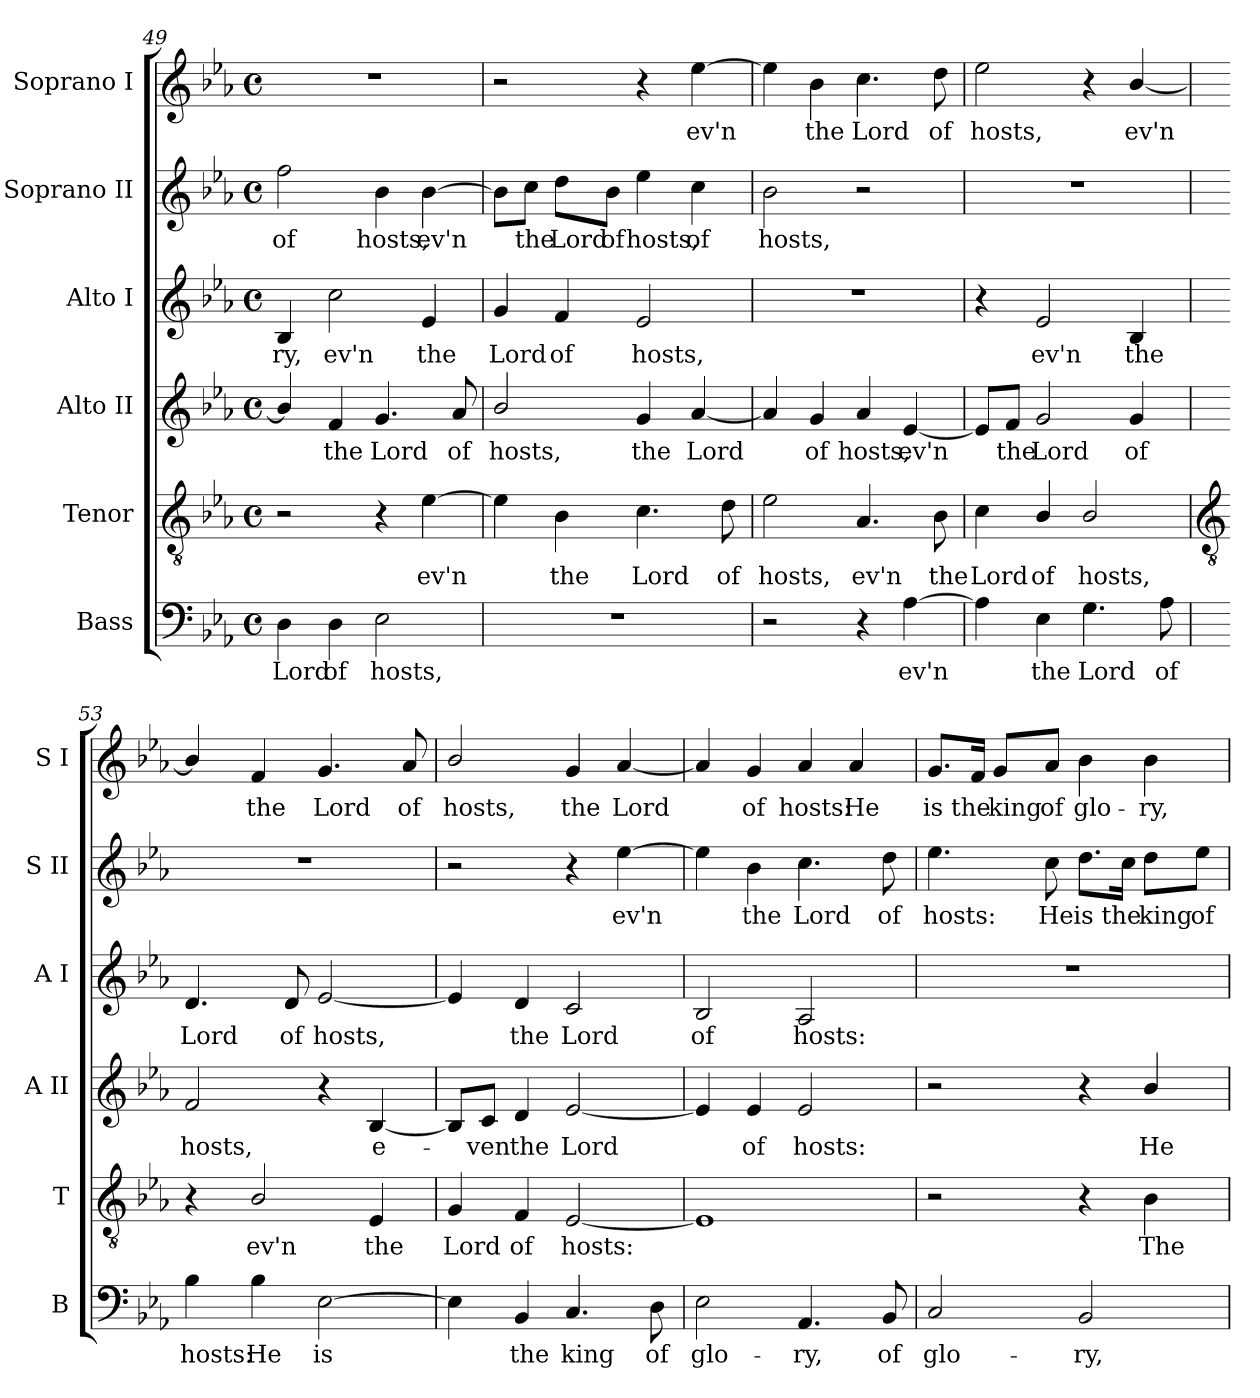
**kern	**text	**kern	**text	**kern	**text	**kern	**text	**kern	**text	**kern	**text
*part6	*part6	*part5	*part5	*part4	*part4	*part3	*part3	*part2	*part2	*part1	*part1
*staff6	*staff6	*staff5	*staff5	*staff4	*staff4	*staff3	*staff3	*staff2	*staff2	*staff1	*staff1
*I"Bass	*	*I"Tenor	*	*I"Alto II	*	*I"Alto I	*	*I"Soprano II	*	*I"Soprano I	*
*I'B	*	*I'T	*	*I'A II	*	*I'A I	*	*I'S II	*	*I'S I	*
!!LO:LB:g=z
*clefF4	*	*clefGv2	*	*clefG2	*	*clefG2	*	*clefG2	*	*clefG2	*
*k[b-e-a-]	*	*k[b-e-a-]	*	*k[b-e-a-]	*	*k[b-e-a-]	*	*k[b-e-a-]	*	*k[b-e-a-]	*
*E-:	*	*E-:	*	*E-:	*	*E-:	*	*E-:	*	*E-:	*
*M4/4	*	*M4/4	*	*M4/4	*	*M4/4	*	*M4/4	*	*M4/4	*
*met(c)	*	*met(c)	*	*met(c)	*	*met(c)	*	*met(c)	*	*met(c)	*
=49	=49	=49	=49	=49	=49	=49	=49	=49	=49	=49	=49
!	!LO:LY:b	!	!	!	!	!	!LO:LY:b	!	!LO:LY:b	!	!
4D	Lord	2r	.	4b-/]	.	4B-	-ry,	2ff	of	1r	.
!	!LO:LY:b	!	!	!	!LO:LY:b	!	!LO:LY:b	!	!	!	!
4D	of	.	.	4f	the	2cc	ev'n	.	.	.	.
!	!LO:LY:b	!	!	!	!LO:LY:b	!	!	!	!LO:LY:b	!	!
2E-	hosts,	4r	.	4.g	Lord	.	.	4b-	hosts,	.	.
!	!	!	!LO:LY:b	!	!	!	!LO:LY:b	!	!LO:LY:b	!	!
.	.	[4e-	ev'n	.	.	4e-	the	[4b-	ev'n	.	.
!	!	!	!	!	!LO:LY:b	!	!	!	!	!	!
.	.	.	.	8a-	of	.	.	.	.	.	.
=50	=50	=50	=50	=50	=50	=50	=50	=50	=50	=50	=50
!	!	!	!	!	!LO:LY:b	!	!LO:LY:b	!	!	!	!
1r	.	4e-]	.	2b-/	hosts,	4g	Lord	8b-\L]	.	2r	.
!	!	!	!	!	!	!	!	!	!LO:LY:b	!	!
.	.	.	.	.	.	.	.	8cc\J	the	.	.
!	!	!	!LO:LY:b	!	!	!	!LO:LY:b	!	!LO:LY:b	!	!
.	.	4B-	the	.	.	4f	of	8dd\L	Lord	.	.
!	!	!	!	!	!	!	!	!	!LO:LY:b	!	!
.	.	.	.	.	.	.	.	8b-\J	of	.	.
!	!	!	!LO:LY:b	!	!LO:LY:b	!	!LO:LY:b	!	!LO:LY:b	!	!
.	.	4.c	Lord	4g	the	2e-	hosts,	4ee-	hosts,	4r	.
!	!	!	!	!	!LO:LY:b	!	!	!	!LO:LY:b	!	!LO:LY:b
.	.	.	.	[4a-	Lord	.	.	4cc	of	[4ee-	ev'n
!	!	!	!LO:LY:b	!	!	!	!	!	!	!	!
.	.	8d	of	.	.	.	.	.	.	.	.
=51	=51	=51	=51	=51	=51	=51	=51	=51	=51	=51	=51
!	!	!	!LO:LY:b	!	!	!	!	!	!LO:LY:b	!	!
2r	.	2e-	hosts,	4a-]	.	1r	.	2b-	hosts,	4ee-]	.
!	!	!	!	!	!LO:LY:b	!	!	!	!	!	!LO:LY:b
.	.	.	.	4g	of	.	.	.	.	4b-	the
!	!	!	!LO:LY:b	!	!LO:LY:b	!	!	!	!	!	!LO:LY:b
4r	.	4.A-	ev'n	4a-	hosts,	.	.	2r	.	4.cc	Lord
!	!LO:LY:b	!	!	!	!LO:LY:b	!	!	!	!	!	!
[4A-	ev'n	.	.	[4e-	ev'n	.	.	.	.	.	.
!	!	!	!LO:LY:b	!	!	!	!	!	!	!	!LO:LY:b
.	.	8B-	the	.	.	.	.	.	.	8dd	of
=52	=52	=52	=52	=52	=52	=52	=52	=52	=52	=52	=52
!	!	!	!LO:LY:b	!	!	!	!	!	!	!	!LO:LY:b
4A-]	.	4c	Lord	8e-/L]	.	4r	.	1r	.	2ee-	hosts,
!	!	!	!	!	!LO:LY:b	!	!	!	!	!	!
.	.	.	.	8f/J	the	.	.	.	.	.	.
!	!LO:LY:b	!	!LO:LY:b	!	!LO:LY:b	!	!LO:LY:b	!	!	!	!
4E-	the	4B-/	of	2g	Lord	2e-	ev'n	.	.	.	.
!	!LO:LY:b	!	!LO:LY:b	!	!	!	!	!	!	!	!
4.G	Lord	2B-/	hosts,	.	.	.	.	.	.	4r	.
!	!	!	!	!	!LO:LY:b	!	!LO:LY:b	!	!	!	!LO:LY:b
.	.	.	.	4g	of	4B-	the	.	.	[4b-/	ev'n
!	!LO:LY:b	!	!	!	!	!	!	!	!	!	!
8A-	of	.	.	.	.	.	.	.	.	.	.
!!LO:LB:g=z
=53	=53	=53	=53	=53	=53	=53	=53	=53	=53	=53	=53
*	*	*clefGv2	*	*	*	*	*	*	*	*	*
!	!LO:LY:b	!	!	!	!LO:LY:b	!	!LO:LY:b	!	!	!	!
4B-	hosts:	4r	.	2f	hosts,	4.d	Lord	1r	.	4b-/]	.
!	!LO:LY:b	!	!LO:LY:b	!	!	!	!	!	!	!	!LO:LY:b
4B-	He	2B-/	ev'n	.	.	.	.	.	.	4f	the
!	!	!	!	!	!	!	!LO:LY:b	!	!	!	!
.	.	.	.	.	.	8d	of	.	.	.	.
!	!LO:LY:b	!	!	!	!	!	!LO:LY:b	!	!	!	!LO:LY:b
[2E-	is	.	.	4r	.	[2e-	hosts,	.	.	4.g	Lord
!	!	!	!LO:LY:b	!	!LO:LY:b	!	!	!	!	!	!
.	.	4E-	the	[4B-	e-	.	.	.	.	.	.
!	!	!	!	!	!	!	!	!	!	!	!LO:LY:b
.	.	.	.	.	.	.	.	.	.	8a-	of
=54	=54	=54	=54	=54	=54	=54	=54	=54	=54	=54	=54
!	!	!	!LO:LY:b	!	!	!	!	!	!	!	!LO:LY:b
4E-]	.	4G	Lord	8B-/L]	.	4e-]	.	2r	.	2b-/	hosts,
!	!	!	!	!	!LO:LY:b	!	!	!	!	!	!
.	.	.	.	8c/J	ven	.	.	.	.	.	.
!	!LO:LY:b	!	!LO:LY:b	!	!LO:LY:b	!	!LO:LY:b	!	!	!	!
4BB-	the	4F	of	4d	the	4d	the	.	.	.	.
!	!LO:LY:b	!	!LO:LY:b	!	!LO:LY:b	!	!LO:LY:b	!	!	!	!LO:LY:b
4.C	king	[2E-	hosts:	[2e-	Lord	2c	Lord	4r	.	4g	the
!	!	!	!	!	!	!	!	!	!LO:LY:b	!	!LO:LY:b
.	.	.	.	.	.	.	.	[4ee-	ev'n	[4a-	Lord
!	!LO:LY:b	!	!	!	!	!	!	!	!	!	!
8D	of	.	.	.	.	.	.	.	.	.	.
=55	=55	=55	=55	=55	=55	=55	=55	=55	=55	=55	=55
!	!LO:LY:b	!	!	!	!	!	!LO:LY:b	!	!	!	!
2E-	glo-	1E-]	.	4e-]	.	2B-	of	4ee-]	.	4a-]	.
!	!	!	!	!	!LO:LY:b	!	!	!	!LO:LY:b	!	!LO:LY:b
.	.	.	.	4e-	of	.	.	4b-	the	4g	of
!	!LO:LY:b	!	!	!	!LO:LY:b	!	!LO:LY:b	!	!LO:LY:b	!	!LO:LY:b
4.AA-	-ry,	.	.	2e-	hosts:	2A-	hosts:	4.cc	Lord	4a-	hosts:
!	!	!	!	!	!	!	!	!	!	!	!LO:LY:b
.	.	.	.	.	.	.	.	.	.	4a-	He
!	!LO:LY:b	!	!	!	!	!	!	!	!LO:LY:b	!	!
8BB-	of	.	.	.	.	.	.	8dd	of	.	.
=56	=56	=56	=56	=56	=56	=56	=56	=56	=56	=56	=56
!	!LO:LY:b	!	!	!	!	!	!	!	!LO:LY:b	!	!LO:LY:b
2C	glo-	2r	.	2r	.	1r	.	4.ee-	hosts:	8.g/L	is
!	!	!	!	!	!	!	!	!	!	!	!LO:LY:b
.	.	.	.	.	.	.	.	.	.	16f/Jk	the
!	!	!	!	!	!	!	!	!	!	!	!LO:LY:b
.	.	.	.	.	.	.	.	.	.	8g/L	king
!	!	!	!	!	!	!	!	!	!LO:LY:b	!	!LO:LY:b
.	.	.	.	.	.	.	.	8cc	He	8a-/J	of
!	!LO:LY:b	!	!	!	!	!	!	!	!LO:LY:b	!	!LO:LY:b
2BB-	-ry,	4r	.	4r	.	.	.	8.dd\L	is	4b-	glo-
!	!	!	!	!	!	!	!	!	!LO:LY:b	!	!
.	.	.	.	.	.	.	.	16cc\Jk	the	.	.
!	!	!	!LO:LY:b	!	!LO:LY:b	!	!	!	!LO:LY:b	!	!LO:LY:b
.	.	4B-	The	4b-/	He	.	.	8dd\L	king	4b-	-ry,
!	!	!	!	!	!	!	!	!	!LO:LY:b	!	!
.	.	.	.	.	.	.	.	8ee-\J	of	.	.
=	=	=	=	=	=	=	=	=	=	=	=
*-	*-	*-	*-	*-	*-	*-	*-	*-	*-	*-	*-
